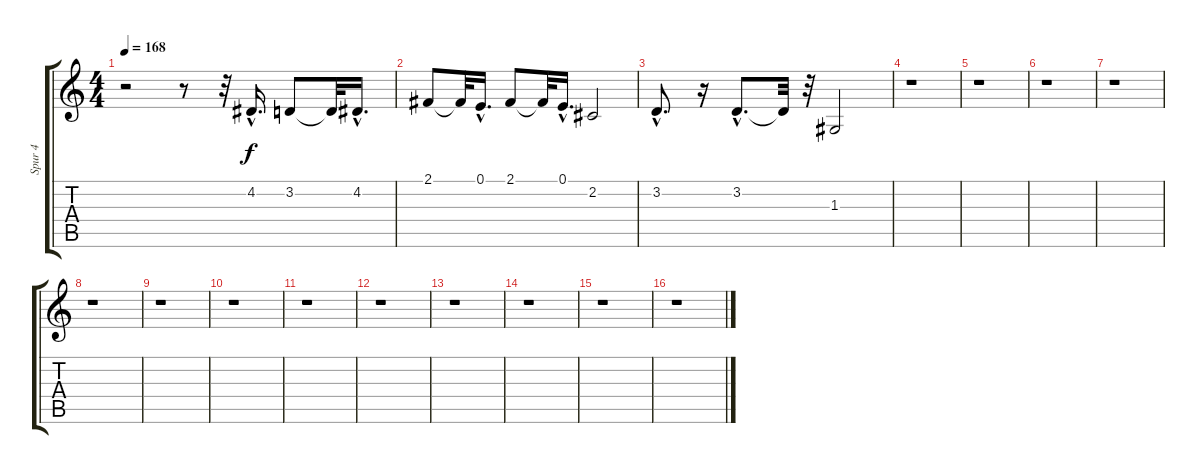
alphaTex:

\track ("Spur 4" "Spur 4") {instrument honkytonkpiano}
\staff {score tabs}
\tuning (E4 B3 G3 D3 A2 E2) {hide}
\ts (4 4)
\tempo 168
\clef g2
\ks c
r.2{dy f} r.8 r.32 4.2{hac}.16{d volume 10} 3.2.8 3.2{t}.32 4.2{hac}.16{d} |
2.1.8 2.1{t}.32 0.1{hac}.16{d} 2.1.8 2.1{t}.32 0.1{hac}.16{d} 2.2.2 |
3.2{hac}.8{d} r.16 3.2{hac}.8{d} 3.2{t}.32 r.32 1.3.2 |
r.1 |
r.1 |
r.1 |
r.1 |
r.1 |
r.1 |
r.1 |
r.1 |
r.1 |
r.1 |
r.1 |
r.1 |
r.1
